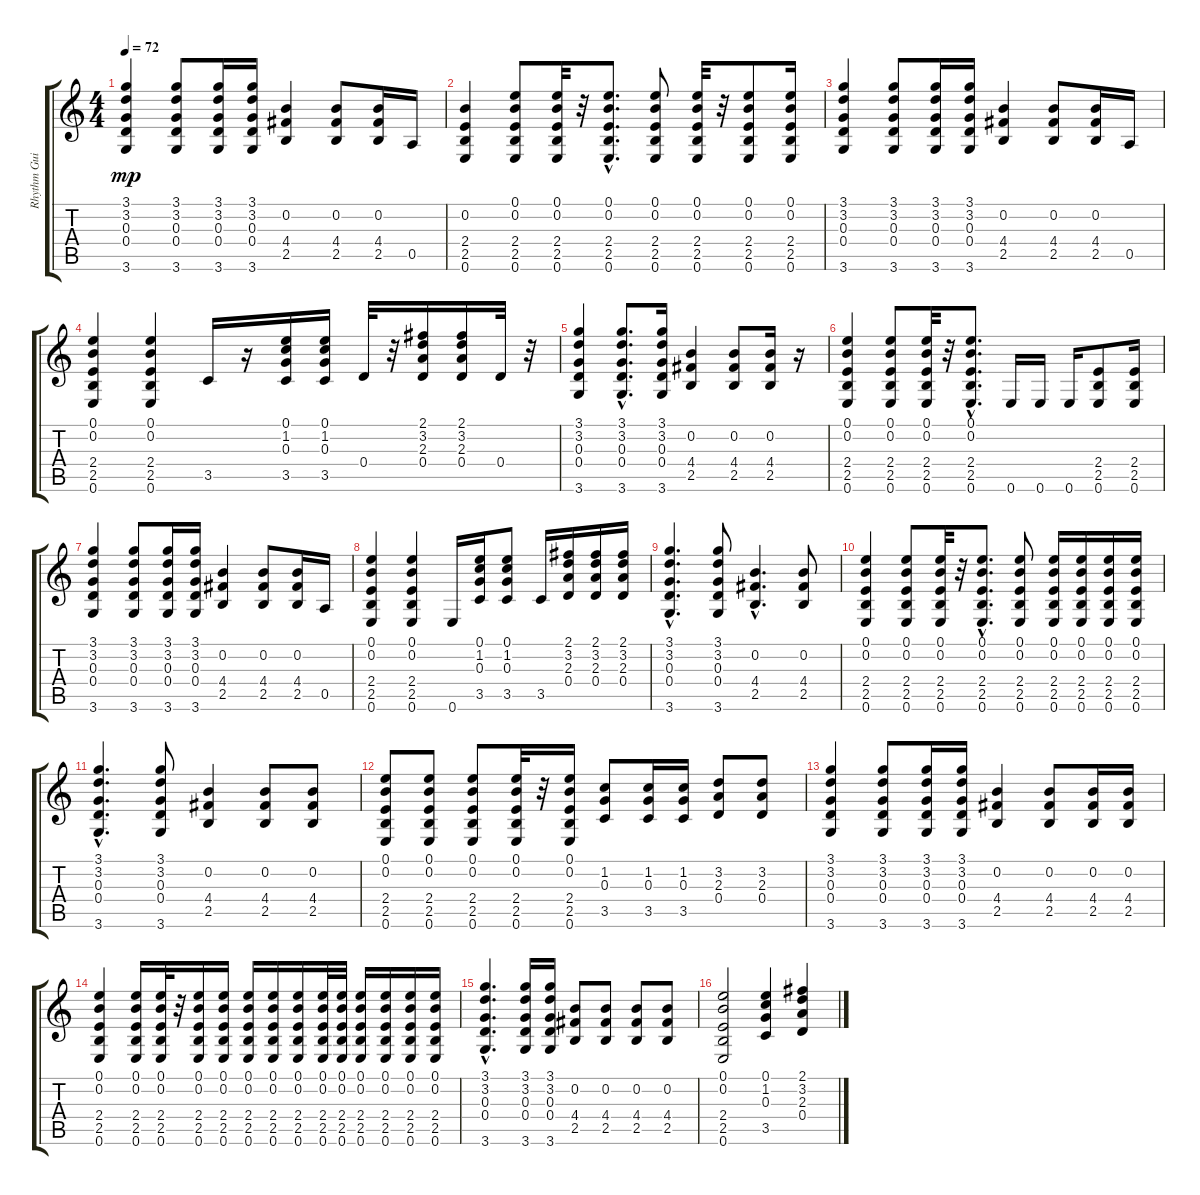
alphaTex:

\track ("Rhythm Guitar " "Rhythm Gui") {instrument overdrivenguitar}
\staff {score tabs}
\tuning (E4 B3 G3 D3 A2 E2) {hide}
\ts (4 4)
\tempo 72
\clef g2
\ks c
(3.1 3.2 0.3 0.4 3.6).4{dy mp} (3.1 3.2 0.3 0.4 3.6).8 (3.1 3.2 0.3 0.4 3.6).16 (3.1 3.2 0.3 0.4 3.6).16 (0.2 4.4 2.5).4 (0.2 4.4 2.5).8 (0.2 4.4 2.5).16 0.5.16 |
(0.2 2.4 2.5 0.6).4 (0.1 0.2 2.4 2.5 0.6).8 (0.1 0.2 2.4 2.5 0.6).32 r.32 (0.1{hac} 0.2{hac} 2.4{hac} 2.5{hac} 0.6{hac}).8{d} (0.1 0.2 2.4 2.5 0.6).8 (0.1 0.2 2.4 2.5 0.6).32 r.32 (0.1 0.2 2.4 2.5 0.6).8 (0.1 0.2 2.4 2.5 0.6).16 |
(3.1 3.2 0.3 0.4 3.6).4 (3.1 3.2 0.3 0.4 3.6).8 (3.1 3.2 0.3 0.4 3.6).16 (3.1 3.2 0.3 0.4 3.6).16 (0.2 4.4 2.5).4 (0.2 4.4 2.5).8 (0.2 4.4 2.5).16 0.5.16 |
(0.1 0.2 2.4 2.5 0.6).4 (0.1 0.2 2.4 2.5 0.6).4 3.5.16 r.16 (0.1 1.2 0.3 3.5).16 (0.1 1.2 0.3 3.5).16 0.4.32 r.32 (2.1 3.2 2.3 0.4).16 (2.1 3.2 2.3 0.4).16 0.4.32 r.32 |
(3.1 3.2 0.3 0.4 3.6).4 (3.1{hac} 3.2{hac} 0.3{hac} 0.4{hac} 3.6{hac}).8{d} (3.1 3.2 0.3 0.4 3.6).16 (0.2 4.4 2.5).4 (0.2 4.4 2.5).8 (0.2 4.4 2.5).16 r.16 |
(0.1 0.2 2.4 2.5 0.6).4 (0.1 0.2 2.4 2.5 0.6).8 (0.1 0.2 2.4 2.5 0.6).32 r.32 (0.1{hac} 0.2{hac} 2.4{hac} 2.5{hac} 0.6{hac}).8{d} 0.6.16 0.6.16 0.6.16 (2.4 2.5 0.6).8 (2.4 2.5 0.6).16 |
(3.1 3.2 0.3 0.4 3.6).4 (3.1 3.2 0.3 0.4 3.6).8 (3.1 3.2 0.3 0.4 3.6).16 (3.1 3.2 0.3 0.4 3.6).16 (0.2 4.4 2.5).4 (0.2 4.4 2.5).8 (0.2 4.4 2.5).16 0.5.16 |
(0.1 0.2 2.4 2.5 0.6).4 (0.1 0.2 2.4 2.5 0.6).4 0.6.16 (0.1 1.2 0.3 3.5).16 (0.1 1.2 0.3 3.5).8 3.5.16 (2.1 3.2 2.3 0.4).16 (2.1 3.2 2.3 0.4).16 (2.1 3.2 2.3 0.4).16 |
(3.1{hac} 3.2{hac} 0.3{hac} 0.4{hac} 3.6{hac}).4{d} (3.1 3.2 0.3 0.4 3.6).8 (0.2{hac} 4.4{hac} 2.5{hac}).4{d} (0.2 4.4 2.5).8 |
(0.1 0.2 2.4 2.5 0.6).4 (0.1 0.2 2.4 2.5 0.6).8 (0.1 0.2 2.4 2.5 0.6).32 r.32 (0.1{hac} 0.2{hac} 2.4{hac} 2.5{hac} 0.6{hac}).8{d} (0.1 0.2 2.4 2.5 0.6).8 (0.1 0.2 2.4 2.5 0.6).16 (0.1 0.2 2.4 2.5 0.6).16 (0.1 0.2 2.4 2.5 0.6).16 (0.1 0.2 2.4 2.5 0.6).16 |
(3.1{hac} 3.2{hac} 0.3{hac} 0.4{hac} 3.6{hac}).4{d} (3.1 3.2 0.3 0.4 3.6).8 (0.2 4.4 2.5).4 (0.2 4.4 2.5).8 (0.2 4.4 2.5).8 |
(0.1 0.2 2.4 2.5 0.6).8 (0.1 0.2 2.4 2.5 0.6).8 (0.1 0.2 2.4 2.5 0.6).8 (0.1 0.2 2.4 2.5 0.6).32 r.32 (0.1 0.2 2.4 2.5 0.6).16 (1.2 0.3 3.5).8 (1.2 0.3 3.5).16 (1.2 0.3 3.5).16 (3.2 2.3 0.4).8 (3.2 2.3 0.4).8 |
(3.1 3.2 0.3 0.4 3.6).4 (3.1 3.2 0.3 0.4 3.6).8 (3.1 3.2 0.3 0.4 3.6).16 (3.1 3.2 0.3 0.4 3.6).16 (0.2 4.4 2.5).4 (0.2 4.4 2.5).8 (0.2 4.4 2.5).16 (0.2 4.4 2.5).16 |
(0.1 0.2 2.4 2.5 0.6).4 (0.1 0.2 2.4 2.5 0.6).16 (0.1 0.2 2.4 2.5 0.6).32 r.32 (0.1 0.2 2.4 2.5 0.6).16 (0.1 0.2 2.4 2.5 0.6).16 (0.1 0.2 2.4 2.5 0.6).16 (0.1 0.2 2.4 2.5 0.6).16 (0.1 0.2 2.4 2.5 0.6).16 (0.1 0.2 2.4 2.5 0.6).32 (0.1 0.2 2.4 2.5 0.6).32 (0.1 0.2 2.4 2.5 0.6).16 (0.1 0.2 2.4 2.5 0.6).16 (0.1 0.2 2.4 2.5 0.6).16 (0.1 0.2 2.4 2.5 0.6).16 |
(3.1{hac} 3.2{hac} 0.3{hac} 0.4{hac} 3.6{hac}).4{d} (3.1 3.2 0.3 0.4 3.6).16 (3.1 3.2 0.3 0.4 3.6).16 (0.2 4.4 2.5).8 (0.2 4.4 2.5).8 (0.2 4.4 2.5).8 (0.2 4.4 2.5).8 |
(0.1 0.2 2.4 2.5 0.6).2 (0.1 1.2 0.3 3.5).4 (2.1 3.2 2.3 0.4).4
